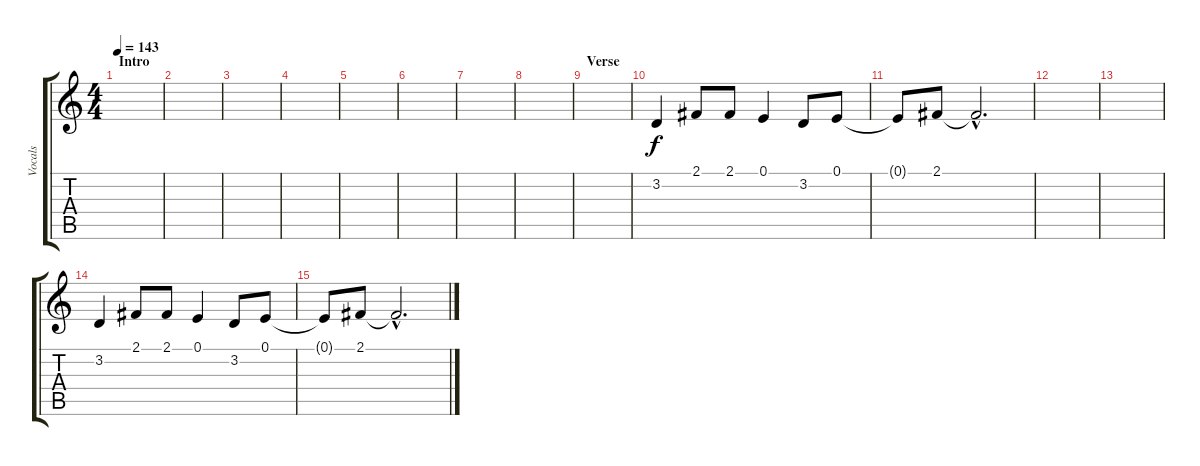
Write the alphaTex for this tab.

\track ("Vocals" "Vocals") {instrument tenorsax}
\staff {score tabs}
\tuning (E4 B3 G3 D3 A2 E2) {hide}
\ts (4 4)
\section ("" "Intro")
\tempo 143
\clef g2
\ks c
|
|
|
|
|
|
|
|
\section ("" "Verse")
|
3.2.4 2.1.8 2.1.8 0.1.4 3.2.8 0.1.8 |
0.1{t}.8 2.1.8 2.1{hac t}.2{d} |
|
|
3.2.4 2.1.8 2.1.8 0.1.4 3.2.8 0.1.8 |
0.1{t}.8 2.1.8 2.1{hac t}.2{d}
